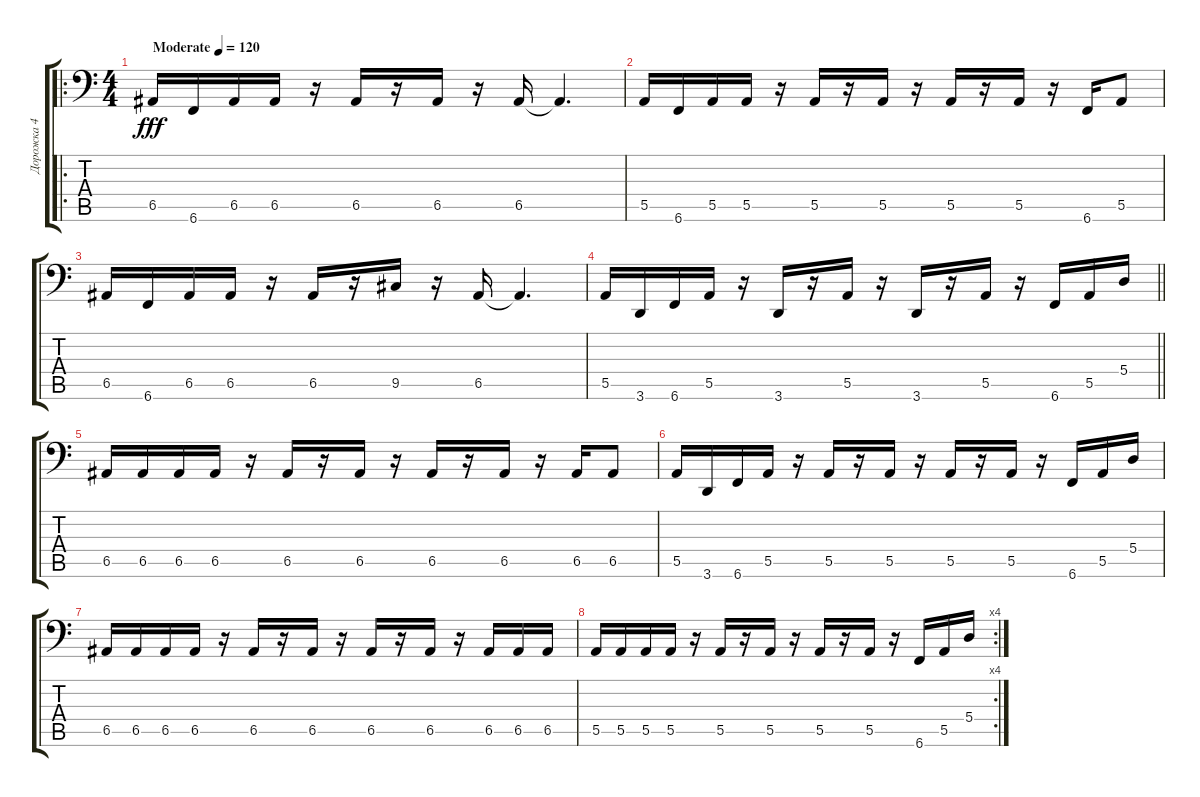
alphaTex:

\track ("Дорожка 4" "Дорожка 4") {instrument slapbass1}
\staff {score tabs}
\tuning (B2 Gb2 D2 A1 E1 B0) {hide}
\ro
\ts (4 4)
\tempo (120 "Moderate")
\clef f4
\ks c
6.5.16{dy fff instrument slapbass1} 6.6.16 6.5.16 6.5.16 r.16 6.5.16 r.16 6.5.16 r.16 6.5.16 6.5{t}.4{d} |
5.5.16 6.6.16 5.5.16 5.5.16 r.16 5.5.16 r.16 5.5.16 r.16 5.5.16 r.16 5.5.16 r.16 6.6.16 5.5.8 |
6.5.16 6.6.16 6.5.16 6.5.16 r.16 6.5.16 r.16 9.5.16 r.16 6.5.16 6.5{t}.4{d} |
\barLineRight lightlight
5.5.16 3.6.16 6.6.16 5.5.16 r.16 3.6.16 r.16 5.5.16 r.16 3.6.16 r.16 5.5.16 r.16 6.6.16 5.5.16 5.4.16 |
6.5.16 6.5.16 6.5.16 6.5.16 r.16 6.5.16 r.16 6.5.16 r.16 6.5.16 r.16 6.5.16 r.16 6.5.16 6.5.8 |
5.5.16 3.6.16 6.6.16 5.5.16 r.16 5.5.16 r.16 5.5.16 r.16 5.5.16 r.16 5.5.16 r.16 6.6.16 5.5.16 5.4.16 |
6.5.16 6.5.16 6.5.16 6.5.16 r.16 6.5.16 r.16 6.5.16 r.16 6.5.16 r.16 6.5.16 r.16 6.5.16 6.5.16 6.5.16 |
\rc 4
5.5.16 5.5.16 5.5.16 5.5.16 r.16 5.5.16 r.16 5.5.16 r.16 5.5.16 r.16 5.5.16 r.16 6.6.16 5.5.16 5.4.16
